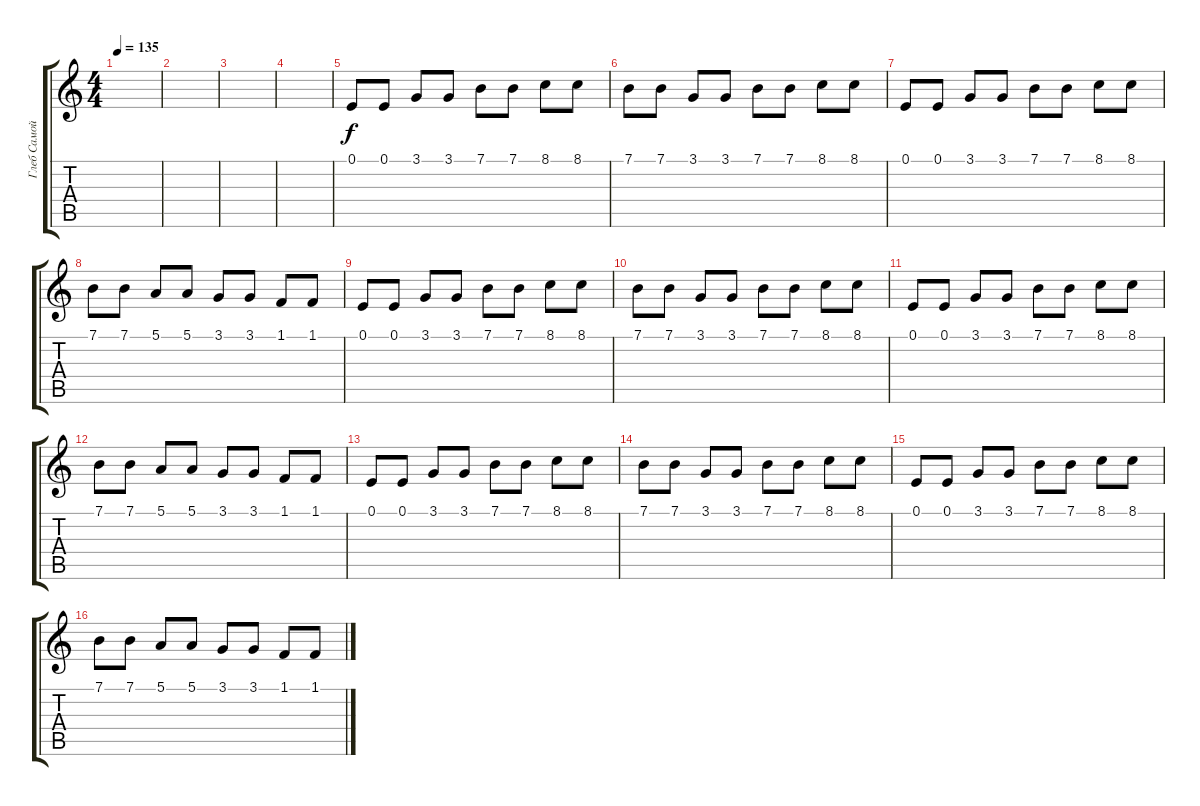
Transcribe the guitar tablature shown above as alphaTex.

\track ("Глеб Самойлов (клавишные)" "Глеб Самой") {instrument tremolostrings}
\staff {score tabs}
\tuning (E4 B3 G3 D3 A2 E2) {hide}
\ts (4 4)
\tempo 135
\clef g2
\ks c
|
|
|
|
0.1.8 0.1.8 3.1.8 3.1.8 7.1.8 7.1.8 8.1.8 8.1.8 |
7.1.8 7.1.8 3.1.8 3.1.8 7.1.8 7.1.8 8.1.8 8.1.8 |
0.1.8 0.1.8 3.1.8 3.1.8 7.1.8 7.1.8 8.1.8 8.1.8 |
7.1.8 7.1.8 5.1.8 5.1.8 3.1.8 3.1.8 1.1.8 1.1.8 |
0.1.8 0.1.8 3.1.8 3.1.8 7.1.8 7.1.8 8.1.8 8.1.8 |
7.1.8 7.1.8 3.1.8 3.1.8 7.1.8 7.1.8 8.1.8 8.1.8 |
0.1.8 0.1.8 3.1.8 3.1.8 7.1.8 7.1.8 8.1.8 8.1.8 |
7.1.8 7.1.8 5.1.8 5.1.8 3.1.8 3.1.8 1.1.8 1.1.8 |
0.1.8 0.1.8 3.1.8 3.1.8 7.1.8 7.1.8 8.1.8 8.1.8 |
7.1.8 7.1.8 3.1.8 3.1.8 7.1.8 7.1.8 8.1.8 8.1.8 |
0.1.8 0.1.8 3.1.8 3.1.8 7.1.8 7.1.8 8.1.8 8.1.8 |
7.1.8 7.1.8 5.1.8 5.1.8 3.1.8 3.1.8 1.1.8 1.1.8
